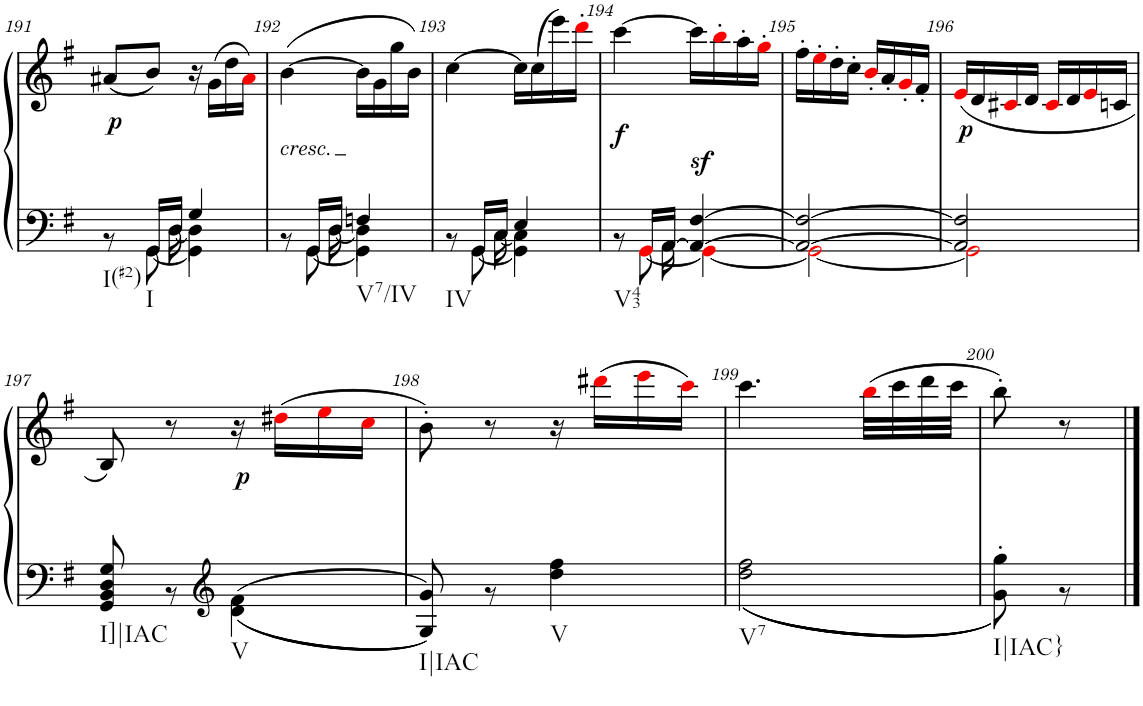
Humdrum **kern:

**kern	**kern	**dynam
*part1	*part1	*part1
*staff2	*staff1	*staff1/2
*I"Piano	*	*
*I'Pno	*	*
!!LO:PB:g=z
*clefG2	*clefG2	*
*k[f#]	*k[f#]	*
*G:	*G:	*
*M2/4	*M2/4	*
=191	=191	=191
*^	*	*
*	*^	*	*
*	*	*^	*	*
!LO:TX:b:t=I(#2)	!	!	!	!	!
!LO:TX:b:t=I	!	!	!	!	!
!	!	!	!	!	!LO:DY:b
2ryy	8r	8ryy	8.ryy	(8a#X/L	p
.	16GG/LL	[8GG\	.	8b/J)	.
.	16D/JJ	.	[16D\	.	.
.	4G/	4GG\]	4D\]	16r	.
.	.	.	.	(16g\LL	.
.	.	.	.	16dd\	.
.	.	.	.	16a#i\JJ)	.
=192	=192	=192	=192	=192	=192
!	!	!	!	!LO:TX:b:i:t=cresc.	!
!LO:TX:b:t=V7/IV	!	!	!	!	!
2ryy	8r	8ryy	8.ryy	([4b\	.
.	16GG/LL	[8GG\	.	.	.
.	16D/JJ	.	[16D\	.	.
.	4Fn/	4GG\]	4D\]	16b\LL]	.
.	.	.	.	16g\	.
.	.	.	.	16gg\	.
.	.	.	.	16b\JJ)	.
=193	=193	=193	=193	=193	=193
!LO:TX:b:t=IV	!	!	!	!	!
2ryy	8r	8ryy	8.ryy	[4cc\	.
.	16GG/LL	[8GG\	.	.	.
.	16C/JJ	.	[16C\	.	.
.	4E/	4GG\]	4C\]	16cc\LL]	.
.	.	.	.	(16cc\	.
.	.	.	.	16eee\)	.
.	.	.	.	16ddd'i\JJ	.
=194	=194	=194	=194	=194	=194
!LO:TX:b:t=V43	!	!	!	!	!
!	!	!	!	!	!LO:DY:b
2ryy	8r	8ryy	8.ryy	[4ccc\	f
.	16GGi/LL	[8GGi\	.	.	.
.	[16AA/JJ	.	16AA\	.	.
!	!	!	!	!	!LO:DY:a=2
.	4AA/_ [4F#/	4GGi\_	4ryy	16ccc\LL]	sf
.	.	.	.	16bb'i\	.
.	.	.	.	16aa'\	.
.	.	.	.	16gg'i\JJ	.
*	*	*v	*v	*	*
=195	=195	=195	=195	=195
2ryy	2AA/_ 2F#/_	2GGi\_	16ff#'\LL	.
.	.	.	16ee'i\	.
.	.	.	16dd'\	.
.	.	.	16cc'\JJ	.
.	.	.	16b'i/LL	.
.	.	.	16a'/	.
.	.	.	16g'i/	.
.	.	.	16f#'/JJ	.
=196	=196	=196	=196	=196
!	!	!	!	!LO:DY:b
2ryy	2AA/] 2F#/]	2GGi\]	(16ei/LL	p
.	.	.	16d/	.
.	.	.	16c#Xi/	.
.	.	.	16d/JJ	.
.	.	.	16c#i/LL	.
.	.	.	16d/	.
.	.	.	16ei/	.
.	.	.	16cn/JJ	.
*	*v	*v	*	*
!!LO:LB:g=z
=197	=197	=197	=197
!LO:TX:b:t=I]|IAC	!	!	!
!LO:TX:b:t=V	!	!	!
2ryy	8GG/ 8BB/ 8D/ 8G/	8B/)	.
.	8r	8r	.
*clefG2	*	*	*
!	!	!	!LO:DY:b
.	4d\ 4f#\	16r	p
.	.	(16dd#Xi\LL	.
.	.	16eei\	.
.	.	16cci\JJ	.
=198	=198	=198	=198
!LO:TX:b:t=I|IAC	!	!	!
!LO:TX:b:t=V	!	!	!
2ryy	8G/ 8g/	8b'\)	.
.	8r	8r	.
.	4dd\ 4ff#\	16r	.
.	.	(16ddd#Xi\LL	.
.	.	16eeei\	.
.	.	16ccci\JJ)	.
=199	=199	=199	=199
!LO:TX:b:t=V7	!	!	!
2ryy	2dd\ 2ff#\	4.ccc\	.
.	.	(32bbi\LLL	.
.	.	32ccc\	.
.	.	32ddd\	.
.	.	32ccc\JJJ	.
=200	=200	=200	=200
!LO:TX:b:t=I|IAC}	!	!	!
4ryy	8g\'> 8gg\'>	8bb'\)	.
.	8r	8r	.
*v	*v	*	*
==	==	==
*-	*-	*-
